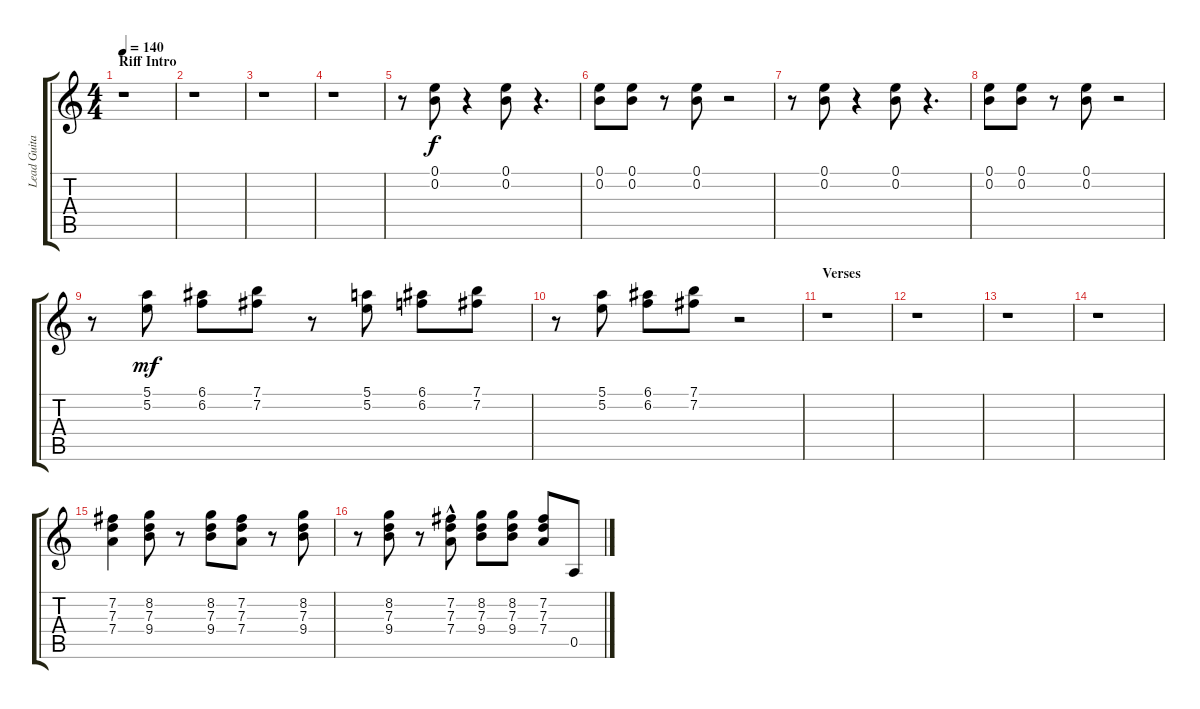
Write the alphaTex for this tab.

\track ("Lead Guitar" "Lead Guita") {instrument distortionguitar}
\staff {score tabs}
\tuning (E4 B3 G3 D3 A2 E2) {hide}
\ts (4 4)
\section ("" "Riff Intro")
\tempo 140
\clef g2
\ks c
r.1{dy f instrument distortionguitar} |
r.1 |
r.1 |
r.1 |
r.8 (0.1 0.2).8 r.4 (0.1 0.2).8 r.4{d} |
(0.1 0.2).8 (0.1 0.2).8 r.8 (0.1 0.2).8 r.2 |
r.8 (0.1 0.2).8 r.4 (0.1 0.2).8 r.4{d} |
(0.1 0.2).8 (0.1 0.2).8 r.8 (0.1 0.2).8 r.2 |
r.8 (5.1 5.2).8{dy mf} (6.1 6.2).8 (7.1 7.2).8 r.8 (5.1 5.2).8 (6.1 6.2).8 (7.1 7.2).8 |
r.8 (5.1 5.2).8 (6.1 6.2).8 (7.1 7.2).8 r.2 |
\section ("" "Verses")
r.1 |
r.1 |
r.1 |
r.1 |
(7.2 7.3 7.4).4 (8.2 7.3 9.4).8 r.8 (8.2 7.3 9.4).8 (7.2 7.3 7.4).8 r.8 (8.2 7.3 9.4).8 |
r.8 (8.2 7.3 9.4).8 r.8 (7.2 7.3 7.4{hac}).8 (8.2 7.3 9.4).8 (8.2 7.3 9.4).8 (7.2 7.3 7.4).8 0.5.8
